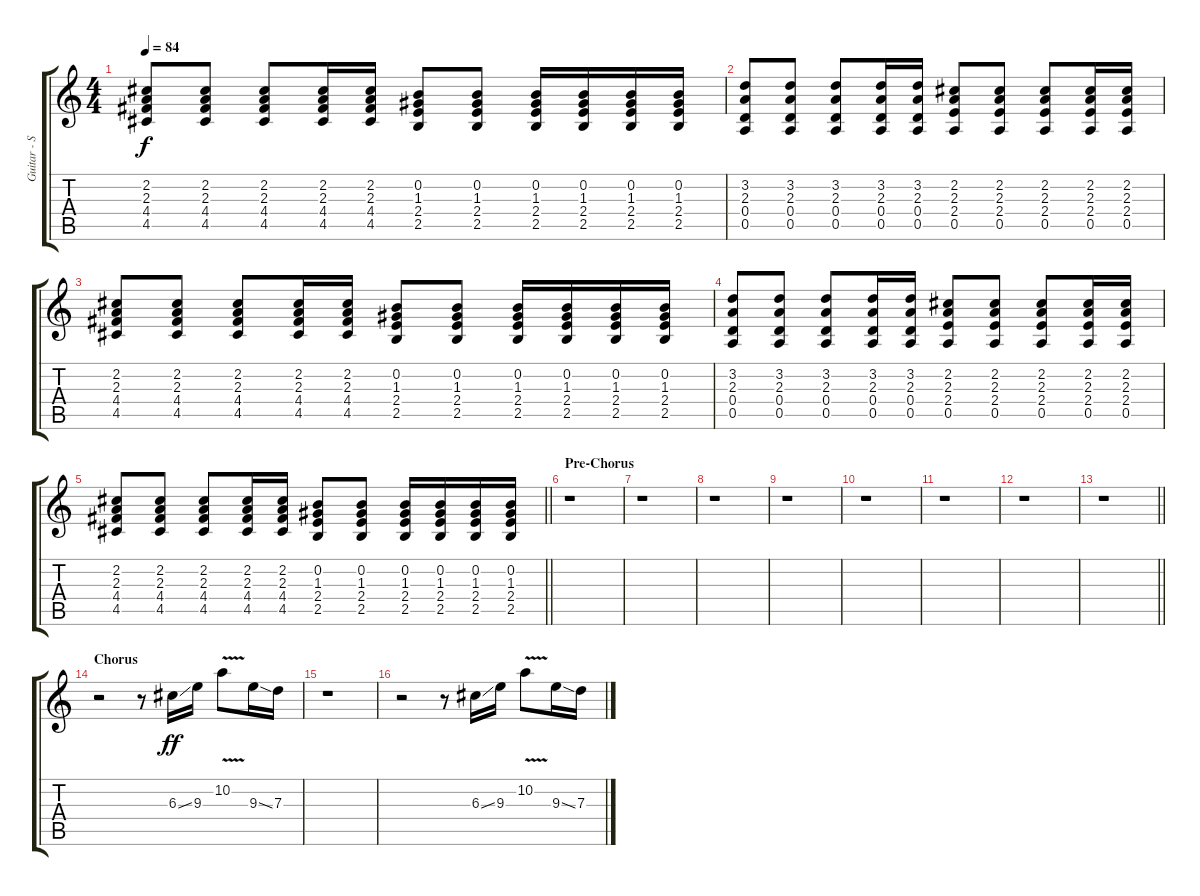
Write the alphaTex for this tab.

\track ("Guitar - Studio" "Guitar - S") {instrument acousticguitarsteel}
\staff {score tabs}
\tuning (E4 B3 G3 D3 A2 E2) {hide}
\ts (4 4)
\tempo 84
\clef g2
\ks c
(2.2 2.3 4.4 4.5).8{dy f} (2.2 2.3 4.4 4.5).8 (2.2 2.3 4.4 4.5).8 (2.2 2.3 4.4 4.5).16 (2.2 2.3 4.4 4.5).16 (0.2 1.3 2.4 2.5).8 (0.2 1.3 2.4 2.5).8 (0.2 1.3 2.4 2.5).16 (0.2 1.3 2.4 2.5).16 (0.2 1.3 2.4 2.5).16 (0.2 1.3 2.4 2.5).16 |
(3.2 2.3 0.4 0.5).8 (3.2 2.3 0.4 0.5).8 (3.2 2.3 0.4 0.5).8 (3.2 2.3 0.4 0.5).16 (3.2 2.3 0.4 0.5).16 (2.2 2.3 2.4 0.5).8 (2.2 2.3 2.4 0.5).8 (2.2 2.3 2.4 0.5).8 (2.2 2.3 2.4 0.5).16 (2.2 2.3 2.4 0.5).16 |
(2.2 2.3 4.4 4.5).8 (2.2 2.3 4.4 4.5).8 (2.2 2.3 4.4 4.5).8 (2.2 2.3 4.4 4.5).16 (2.2 2.3 4.4 4.5).16 (0.2 1.3 2.4 2.5).8 (0.2 1.3 2.4 2.5).8 (0.2 1.3 2.4 2.5).16 (0.2 1.3 2.4 2.5).16 (0.2 1.3 2.4 2.5).16 (0.2 1.3 2.4 2.5).16 |
(3.2 2.3 0.4 0.5).8 (3.2 2.3 0.4 0.5).8 (3.2 2.3 0.4 0.5).8 (3.2 2.3 0.4 0.5).16 (3.2 2.3 0.4 0.5).16 (2.2 2.3 2.4 0.5).8 (2.2 2.3 2.4 0.5).8 (2.2 2.3 2.4 0.5).8 (2.2 2.3 2.4 0.5).16 (2.2 2.3 2.4 0.5).16 |
\barLineRight lightlight
(2.2 2.3 4.4 4.5).8 (2.2 2.3 4.4 4.5).8 (2.2 2.3 4.4 4.5).8 (2.2 2.3 4.4 4.5).16 (2.2 2.3 4.4 4.5).16 (0.2 1.3 2.4 2.5).8 (0.2 1.3 2.4 2.5).8 (0.2 1.3 2.4 2.5).16 (0.2 1.3 2.4 2.5).16 (0.2 1.3 2.4 2.5).16 (0.2 1.3 2.4 2.5).16 |
\section ("" "Pre-Chorus")
r.1 |
r.1 |
r.1 |
r.1 |
r.1 |
r.1 |
r.1 |
\barLineRight lightlight
r.1 |
\section ("" "Chorus")
r.2{volume 12 instrument distortionguitar} r.8 6.3{ss}.16{dy ff} 9.3.16 10.2{v}.8 9.3{ss}.16 7.3.16 |
r.1 |
r.2 r.8 6.3{ss}.16 9.3.16 10.2{v}.8 9.3{ss}.16 7.3.16
